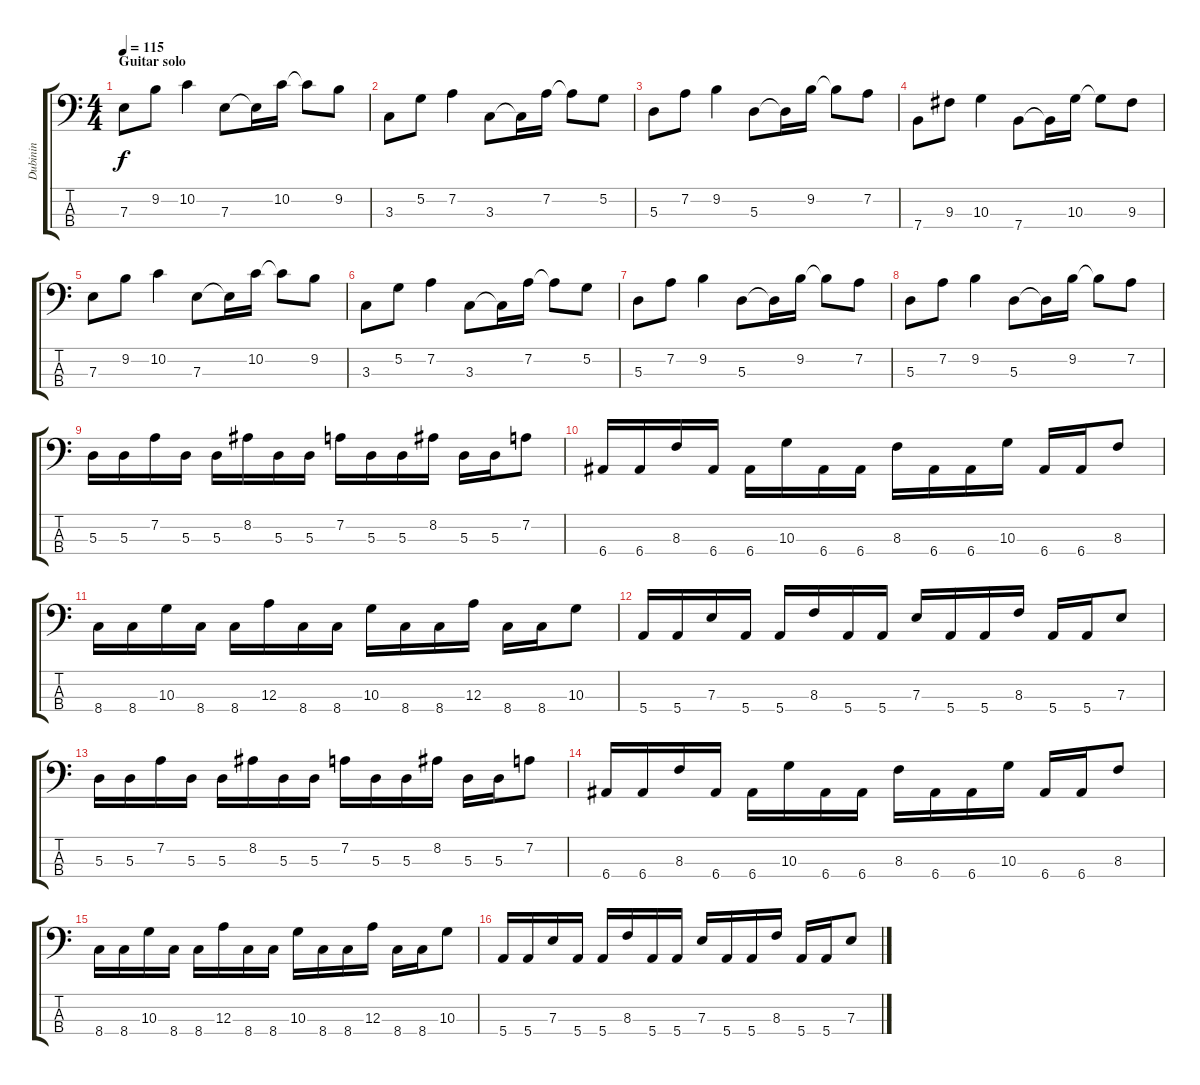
\track ("Dubinin" "Dubinin") {instrument electricbassfinger}
\staff {score tabs}
\tuning (G2 D2 A1 E1) {hide}
\ts (4 4)
\section ("" "Guitar solo")
\tempo 115
\clef f4
\ks c
7.3.8{dy f} 9.2.8 10.2.4 7.3.8 7.3{t}.16 10.2.16 10.2{t}.8 9.2.8 |
3.3.8 5.2.8 7.2.4 3.3.8 3.3{t}.16 7.2.16 7.2{t}.8 5.2.8 |
5.3.8 7.2.8 9.2.4 5.3.8 5.3{t}.16 9.2.16 9.2{t}.8 7.2.8 |
7.4.8 9.3.8 10.3.4 7.4.8 7.4{t}.16 10.3.16 10.3{t}.8 9.3.8 |
7.3.8 9.2.8 10.2.4 7.3.8 7.3{t}.16 10.2.16 10.2{t}.8 9.2.8 |
3.3.8 5.2.8 7.2.4 3.3.8 3.3{t}.16 7.2.16 7.2{t}.8 5.2.8 |
5.3.8 7.2.8 9.2.4 5.3.8 5.3{t}.16 9.2.16 9.2{t}.8 7.2.8 |
5.3.8 7.2.8 9.2.4 5.3.8 5.3{t}.16 9.2.16 9.2{t}.8 7.2.8 |
5.3.16 5.3.16 7.2.16 5.3.16 5.3.16 8.2.16 5.3.16 5.3.16 7.2.16 5.3.16 5.3.16 8.2.16 5.3.16 5.3.16 7.2.8 |
6.4.16 6.4.16 8.3.16 6.4.16 6.4.16 10.3.16 6.4.16 6.4.16 8.3.16 6.4.16 6.4.16 10.3.16 6.4.16 6.4.16 8.3.8 |
8.4.16 8.4.16 10.3.16 8.4.16 8.4.16 12.3.16 8.4.16 8.4.16 10.3.16 8.4.16 8.4.16 12.3.16 8.4.16 8.4.16 10.3.8 |
5.4.16 5.4.16 7.3.16 5.4.16 5.4.16 8.3.16 5.4.16 5.4.16 7.3.16 5.4.16 5.4.16 8.3.16 5.4.16 5.4.16 7.3.8 |
5.3.16 5.3.16 7.2.16 5.3.16 5.3.16 8.2.16 5.3.16 5.3.16 7.2.16 5.3.16 5.3.16 8.2.16 5.3.16 5.3.16 7.2.8 |
6.4.16 6.4.16 8.3.16 6.4.16 6.4.16 10.3.16 6.4.16 6.4.16 8.3.16 6.4.16 6.4.16 10.3.16 6.4.16 6.4.16 8.3.8 |
8.4.16 8.4.16 10.3.16 8.4.16 8.4.16 12.3.16 8.4.16 8.4.16 10.3.16 8.4.16 8.4.16 12.3.16 8.4.16 8.4.16 10.3.8 |
5.4.16 5.4.16 7.3.16 5.4.16 5.4.16 8.3.16 5.4.16 5.4.16 7.3.16 5.4.16 5.4.16 8.3.16 5.4.16 5.4.16 7.3.8
